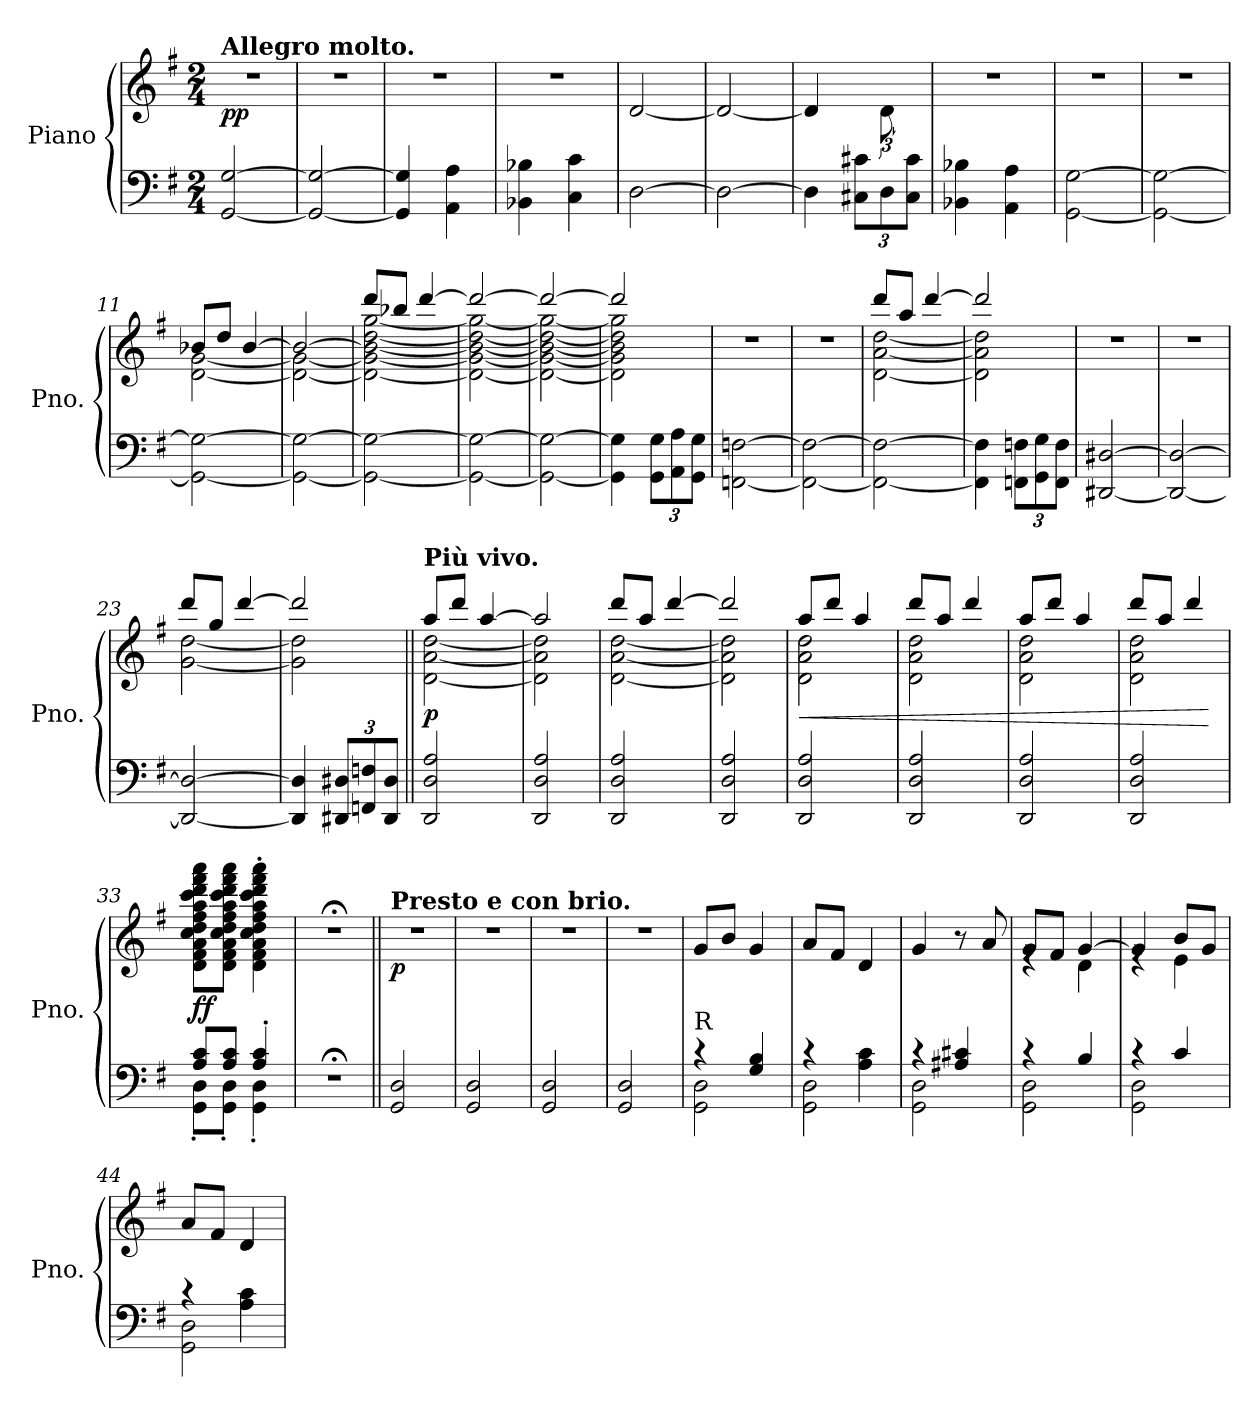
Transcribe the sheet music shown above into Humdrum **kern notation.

**kern	**kern	**dynam
*part1	*part1	*part1
*staff2	*staff1	*staff1/2
*I"Piano	*	*
*I'Pno.	*	*
*clefF4	*clefG2	*
*k[f#]	*k[f#]	*
*M2/4	*M2/4	*
*MM160	*MM160	*
=1	=1	=1
!	!LO:TX:a:B:t=Allegro molto.	!
!	!	!LO:DY:b
[2GG/ [2G/	2r	pp
=2	=2	=2
2GG/_ 2G/_	2r	.
=3	=3	=3
4GG/] 4G/]	2r	.
4AA\ 4A\	.	.
=4	=4	=4
4BB-X\ 4B-X\	2r	.
4C\ 4c\	.	.
=5	=5	=5
[2D\	[2d/	.
=6	=6	=6
2D\_	2d/_	.
=7	=7	=7
4D\]	4d/]	.
*Xbrackettup	*	*
12C#X\ 12c#X\L	12ryy	.
12D\	12d\	.
12C#\ 12c#\J	12ryy	.
=8	=8	=8
4BB-X\ 4B-X\	2r	.
4AA\ 4A\	.	.
=9	=9	=9
[2GG\ [2G\	2r	.
=10	=10	=10
2GG\_ 2G\_	2r	.
!!LO:LB:g=z
=11	=11	=11
*	*^	*
2GG\_ 2G\_	8b-X/L	[2d\ [2g\	.
.	8dd/J	.	.
.	[4b-/	.	.
=12	=12	=12	=12
2GG\_ 2G\_	2b-/_	2d\_ 2g\_	.
=13	=13	=13	=13
2GG\_ 2G\_	8ddd/L	2d\_ 2g\_ 2b-\_ [2dd\ [2gg\	.
.	8bb-X/J	.	.
.	[4ddd/	.	.
=14	=14	=14	=14
2GG\_ 2G\_	2ddd/_	2d\_ 2g\_ 2b-\_ 2dd\_ 2gg\_	.
=15	=15	=15	=15
2GG\_ 2G\_	2ddd/_	2d\_ 2g\_ 2b-\_ 2dd\_ 2gg\_	.
=16	=16	=16	=16
4GG\] 4G\]	2ddd/]	2d\] 2g\] 2b-\] 2dd\] 2gg\]	.
12GG\ 12G\L	.	.	.
12AA\ 12A\	.	.	.
12GG\ 12G\J	.	.	.
*	*v	*v	*
=17	=17	=17
[2FFn\ [2Fn\	2r	.
=18	=18	=18
2FF\_ 2F\_	2r	.
=19	=19	=19
*	*^	*
2FF\_ 2F\_	8ddd/L	[2d\ [2a\ [2dd\	.
.	8aa/J	.	.
.	[4ddd/	.	.
=20	=20	=20	=20
4FF\] 4F\]	2ddd/]	2d\] 2a\] 2dd\]	.
12FFn\ 12Fn\L	.	.	.
12GG\ 12G\	.	.	.
12FF\ 12F\J	.	.	.
*	*v	*v	*
!!LO:LB:g=z
=21	=21	=21
[2DD#X/ [2D#X/	2r	.
=22	=22	=22
2DD#/_ 2D#/_	2r	.
=23	=23	=23
*	*^	*
2DD#/_ 2D#/_	8ddd/L	[2g\ [2dd\	.
.	8gg/J	.	.
.	[4ddd/	.	.
=24	=24	=24	=24
4DD#/] 4D#/]	2ddd/]	2g\] 2dd\]	.
12DD#X/ 12D#X/L	.	.	.
12FFn/ 12Fn/	.	.	.
12DD#/ 12D#/J	.	.	.
=25||	=25||	=25||	=25||
*	*MM240	*	*
!	!LO:TX:a:B:t=Più vivo.	!	!
!	!	!	!LO:DY:a=2
2DD/ 2D/ 2A/	8aa/L	[2d\ [2a\ [2dd\	p
.	8ddd/J	.	.
.	[4aa/	.	.
=26	=26	=26	=26
2DD/ 2D/ 2A/	2aa/]	2d\] 2a\] 2dd\]	.
=27	=27	=27	=27
2DD/ 2D/ 2A/	8ddd/L	[2d\ [2a\ [2dd\	.
.	8aa/J	.	.
.	[4ddd/	.	.
=28	=28	=28	=28
2DD/ 2D/ 2A/	2ddd/]	2d\] 2a\] 2dd\]	.
!!LO:PB:g=z	!!
=29	=29	=29	=29
!	!	!	!LO:HP:b
2DD/ 2D/ 2A/	8aa/L	2d\ 2a\ 2dd\	<
.	8ddd/J	.	.
.	4aa/	.	.
=30	=30	=30	=30
2DD/ 2D/ 2A/	8ddd/L	2d\ 2a\ 2dd\	.
.	8aa/J	.	.
.	4ddd/	.	.
=31	=31	=31	=31
2DD/ 2D/ 2A/	8aa/L	2d\ 2a\ 2dd\	.
.	8ddd/J	.	.
.	4aa/	.	.
=32	=32	=32	=32
2DD/ 2D/ 2A/	8ddd/L	2d\ 2a\ 2dd\	.
.	8aa/J	.	.
.	4ddd/	.	.
*	*v	*v	*
.	.	[
=33	=33	=33
*^	*	*
!	!	!	!LO:DY:a=2
8A/ 8c/L	8GG\' 8D\'L	8d\ 8f#\ 8a\ 8cc\ 8dd\ 8ff#\ 8aa\ 8ccc\ 8ddd\ 8fff#\ 8aaa\L	ff
8A/ 8c/J	8GG\' 8D\'J	8d\ 8f#\ 8a\ 8cc\ 8dd\ 8ff#\ 8aa\ 8ccc\ 8ddd\ 8fff#\ 8aaa\J	.
4A/' 4c/'	4GG\' 4D\'	4d\' 4f#\' 4a\' 4cc\' 4dd\' 4ff#\' 4aa\' 4ccc\' 4ddd\' 4fff#\' 4aaa\'	.
*v	*v	*	*
=34	=34	=34
2r;<	2r;<	.
=35||	=35||	=35||
*	*MM232	*
!	!LO:TX:a:B:t=Presto e con brio.	!
!	!	!LO:DY:b
2GG/ 2D/	2r	p
=36	=36	=36
2GG/ 2D/	2r	.
=37	=37	=37
2GG/ 2D/	2r	.
=38	=38	=38
2GG/ 2D/	2r	.
!!LO:LB:g=z
=39	=39	=39
*^	*	*
!LO:TX:a:t=R	!	!	!
4r	2GG\ 2D\	8g/L	.
.	.	8b/J	.
4G/ 4B/	.	4g/	.
=40	=40	=40	=40
4r	2GG\ 2D\	8a/L	.
.	.	8f#/J	.
4A\ 4c\	.	4d/	.
=41	=41	=41	=41
4r	2GG\ 2D\	4g/	.
4A#X/ 4c#X/	.	8r	.
.	.	8a/	.
=42	=42	=42	=42
*	*	*^	*
4r	2GG\ 2D\	8g/L	4re	.
.	.	8f#/J	.	.
4B/	.	[4g/	4d\	.
=43	=43	=43	=43	=43
4r	2GG\ 2D\	4g/]	4re	.
4c/	.	8b/L	4e\	.
.	.	8g/J	.	.
*	*	*v	*v	*
=44	=44	=44	=44
4r	2GG\ 2D\	8a/L	.
.	.	8f#/J	.
4A\ 4c\	.	4d/	.
*v	*v	*	*
=	=	=
*-	*-	*-
